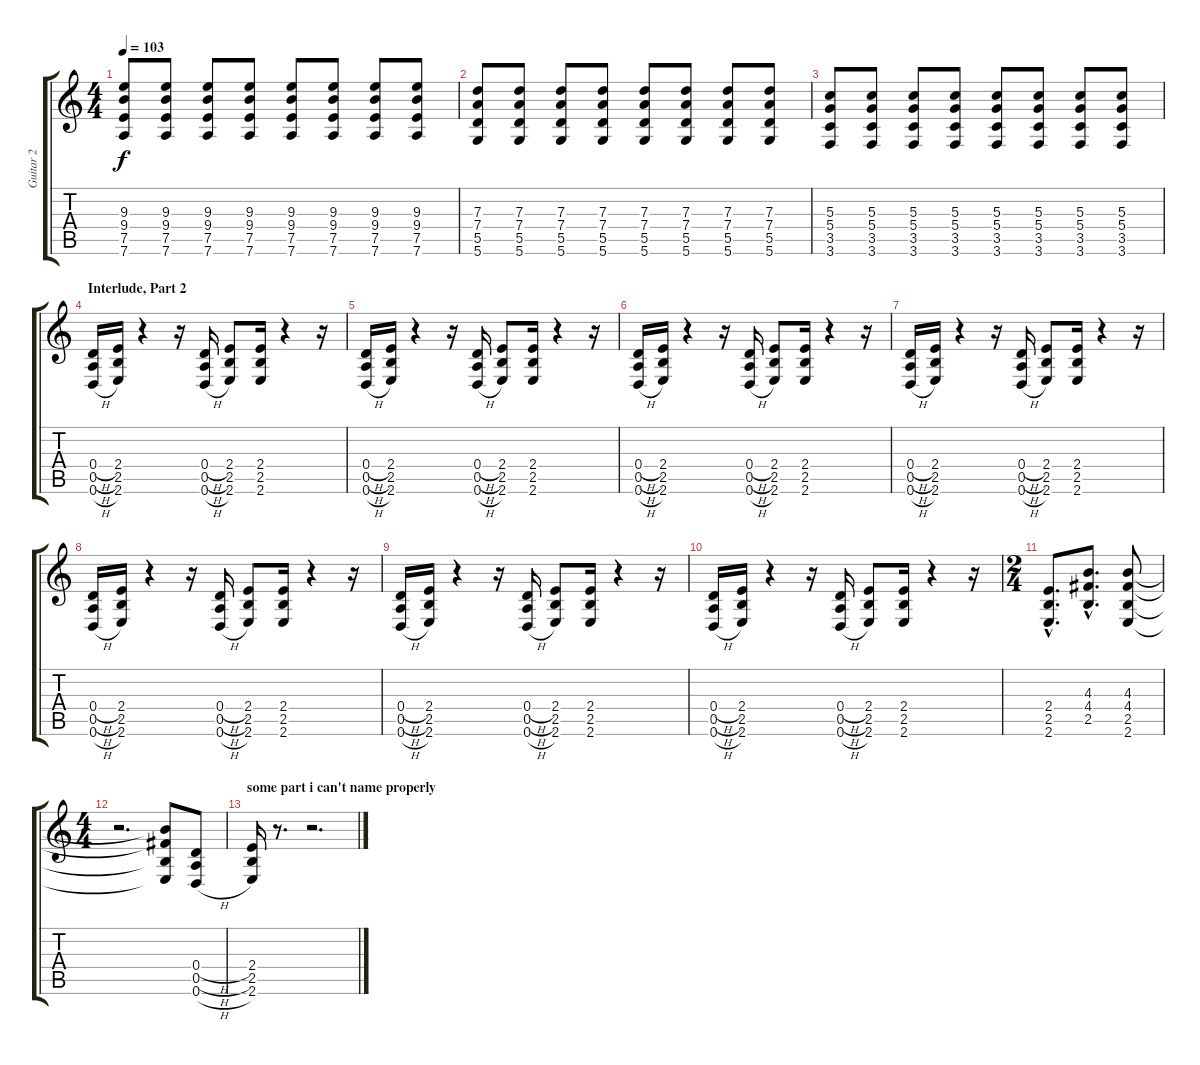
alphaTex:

\track ("Guitar 2" "Guitar 2") {instrument distortionguitar}
\staff {score tabs}
\tuning (E4 B3 G3 D3 A2 D2) {hide}
\ts (4 4)
\tempo 103
\clef g2
\ks c
(9.3 9.4 7.5 7.6).8{dy f} (9.3 9.4 7.5 7.6).8 (9.3 9.4 7.5 7.6).8 (9.3 9.4 7.5 7.6).8 (9.3 9.4 7.5 7.6).8 (9.3 9.4 7.5 7.6).8 (9.3 9.4 7.5 7.6).8 (9.3 9.4 7.5 7.6).8 |
(7.3 7.4 5.5 5.6).8 (7.3 7.4 5.5 5.6).8 (7.3 7.4 5.5 5.6).8 (7.3 7.4 5.5 5.6).8 (7.3 7.4 5.5 5.6).8 (7.3 7.4 5.5 5.6).8 (7.3 7.4 5.5 5.6).8 (7.3 7.4 5.5 5.6).8 |
(5.3 5.4 3.5 3.6).8 (5.3 5.4 3.5 3.6).8 (5.3 5.4 3.5 3.6).8 (5.3 5.4 3.5 3.6).8 (5.3 5.4 3.5 3.6).8 (5.3 5.4 3.5 3.6).8 (5.3 5.4 3.5 3.6).8 (5.3 5.4 3.5 3.6).8 |
\section ("" "Interlude, Part 2")
(0.4{h} 0.5{h} 0.6{h}).16 (2.4 2.5 2.6).16 r.4 r.16 (0.4{h} 0.5{h} 0.6{h}).16 (2.4 2.5 2.6).8 (2.4 2.5 2.6).16 r.4 r.16 |
(0.4{h} 0.5{h} 0.6{h}).16 (2.4 2.5 2.6).16 r.4 r.16 (0.4{h} 0.5{h} 0.6{h}).16 (2.4 2.5 2.6).8 (2.4 2.5 2.6).16 r.4 r.16 |
(0.4{h} 0.5{h} 0.6{h}).16 (2.4 2.5 2.6).16 r.4 r.16 (0.4{h} 0.5{h} 0.6{h}).16 (2.4 2.5 2.6).8 (2.4 2.5 2.6).16 r.4 r.16 |
(0.4{h} 0.5{h} 0.6{h}).16 (2.4 2.5 2.6).16 r.4 r.16 (0.4{h} 0.5{h} 0.6{h}).16 (2.4 2.5 2.6).8 (2.4 2.5 2.6).16 r.4 r.16 |
(0.4{h} 0.5{h} 0.6{h}).16 (2.4 2.5 2.6).16 r.4 r.16 (0.4{h} 0.5{h} 0.6{h}).16 (2.4 2.5 2.6).8 (2.4 2.5 2.6).16 r.4 r.16 |
(0.4{h} 0.5{h} 0.6{h}).16 (2.4 2.5 2.6).16 r.4 r.16 (0.4{h} 0.5{h} 0.6{h}).16 (2.4 2.5 2.6).8 (2.4 2.5 2.6).16 r.4 r.16 |
(0.4{h} 0.5{h} 0.6{h}).16 (2.4 2.5 2.6).16 r.4 r.16 (0.4{h} 0.5{h} 0.6{h}).16 (2.4 2.5 2.6).8 (2.4 2.5 2.6).16 r.4 r.16 |
\ts (2 4)
(2.4{hac} 2.5{hac} 2.6{hac}).8{d} (4.3{hac} 4.4{hac} 2.5{hac}).8{d} (4.3 4.4 2.5 2.6).8 |
\ts (4 4)
r.2{d} (4.3{t} 4.4{t} 2.5{t} 2.6{t}).8 (0.4{h} 0.5{h} 0.6{h}).8 |
\section ("" "some part i can't name properly")
(2.4 2.5 2.6).16 r.8{d} r.2{d}
